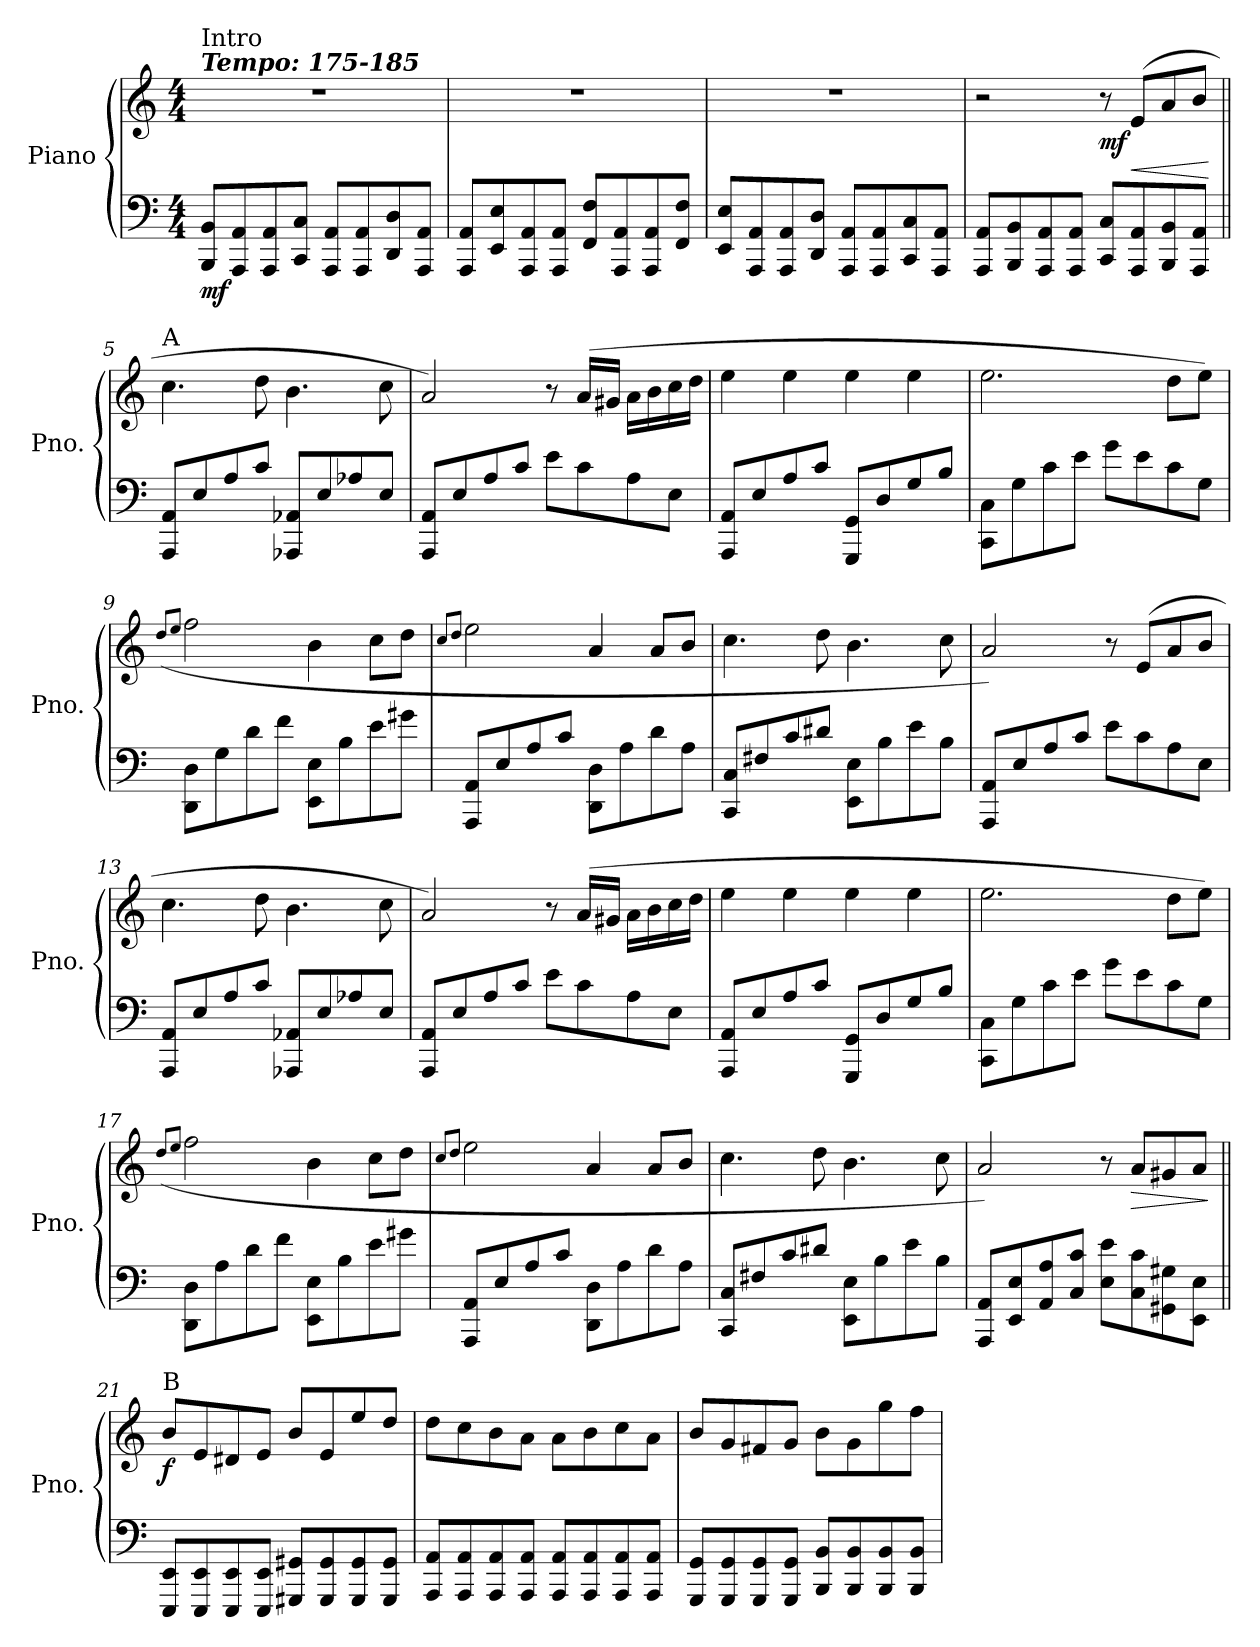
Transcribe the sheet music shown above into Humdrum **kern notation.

**kern	**kern	**dynam
*part1	*part1	*part1
*staff2	*staff1	*staff1/2
*I"Piano	*	*
*I'Pno.	*	*
*clefF4	*clefG2	*
*k[]	*k[]	*
*M4/4	*M4/4	*
=1	=1	=1
!	!LO:TX:a:Bi:t=Tempo&colon; 175-185	!
!	!LO:TX:a:t=Intro	!
!	!	!LO:DY:b=2
8BBB/ 8BB/L	1r	mf
8AAA/ 8AA/	.	.
8AAA/ 8AA/	.	.
8CC/ 8C/J	.	.
8AAA/ 8AA/L	.	.
8AAA/ 8AA/	.	.
8DD/ 8D/	.	.
8AAA/ 8AA/J	.	.
=2	=2	=2
8AAA/ 8AA/L	1r	.
8EE/ 8E/	.	.
8AAA/ 8AA/	.	.
8AAA/ 8AA/J	.	.
8FF/ 8F/L	.	.
8AAA/ 8AA/	.	.
8AAA/ 8AA/	.	.
8FF/ 8F/J	.	.
=3	=3	=3
8EE/ 8E/L	1r	.
8AAA/ 8AA/	.	.
8AAA/ 8AA/	.	.
8DD/ 8D/J	.	.
8AAA/ 8AA/L	.	.
8AAA/ 8AA/	.	.
8CC/ 8C/	.	.
8AAA/ 8AA/J	.	.
=4	=4	=4
8AAA/ 8AA/L	2r	.
8BBB/ 8BB/	.	.
8AAA/ 8AA/	.	.
8AAA/ 8AA/J	.	.
!	!	!LO:DY:b
8CC/ 8C/L	8r	mf
!	!	!LO:HP:b
8AAA/ 8AA/	(>8e/L	<
8BBB/ 8BB/	8a/	.
8AAA/ 8AA/J	8b/J	.
.	.	[
!!LO:LB:g=z
=5||	=5||	=5||
!	!LO:TX:a:t=A	!
!	!	!LO:DY:b=2
!	!	!LO:DY:n=1:b
8AAA/ 8AA/L	4.cc\	mp f
8E/	.	.
8A/	.	.
8c/J	8dd\	.
8AAA-X/ 8AA-X/L	4.b\	.
8E/	.	.
8A-X/	.	.
8E/J	8cc\	.
=6	=6	=6
8AAA/ 8AA/L	2a/)	.
8E/	.	.
8A/	.	.
8c/J	.	.
8e\L	8r	.
8c\	(>16a/LL	.
.	16g#X/JJ	.
8A\	16a\LL	.
.	16b\	.
8E\J	16cc\	.
.	16dd\JJ	.
=7	=7	=7
8AAA/ 8AA/L	4ee\	.
8E/	.	.
8A/	4ee\	.
8c/J	.	.
8GGG/ 8GG/L	4ee\	.
8D/	.	.
8G/	4ee\	.
8B/J	.	.
=8	=8	=8
8CC\ 8C\L	2.ee\	.
8G\	.	.
8c\	.	.
8e\J	.	.
8g\L	.	.
8e\	.	.
8c\	8dd\L	.
8G\J	8ee\J)	.
!!LO:LB:g=z
=9	=9	=9
.	(>8qdd/L	.
.	8qee/J	.
8DD\ 8D\L	2ff\	.
8G\	.	.
8d\	.	.
8f\J	.	.
8EE\ 8E\L	4b\	.
8B\	.	.
8e\	8cc\L	.
8g#X\J	8dd\J	.
=10	=10	=10
.	8qcc/L	.
.	8qdd/J	.
8AAA/ 8AA/L	2ee\	.
8E/	.	.
8A/	.	.
8c/J	.	.
8DD\ 8D\L	4a/	.
8A\	.	.
8d\	8a/L	.
8A\J	8b/J	.
=11	=11	=11
8CC/ 8C/L	4.cc\	.
8F#X/	.	.
8c/	.	.
8d#X/J	8dd\	.
8EE\ 8E\L	4.b\	.
8B\	.	.
8e\	.	.
8B\J	8cc\	.
=12	=12	=12
8AAA/ 8AA/L	2a/)	.
8E/	.	.
8A/	.	.
8c/J	.	.
8e\L	8r	.
8c\	(>8e/L	.
8A\	8a/	.
8E\J	8b/J	.
!!LO:LB:g=z
=13	=13	=13
8AAA/ 8AA/L	4.cc\	.
8E/	.	.
8A/	.	.
8c/J	8dd\	.
8AAA-X/ 8AA-X/L	4.b\	.
8E/	.	.
8A-X/	.	.
8E/J	8cc\	.
=14	=14	=14
8AAA/ 8AA/L	2a/)	.
8E/	.	.
8A/	.	.
8c/J	.	.
8e\L	8r	.
8c\	(>16a/LL	.
.	16g#X/JJ	.
8A\	16a\LL	.
.	16b\	.
8E\J	16cc\	.
.	16dd\JJ	.
=15	=15	=15
8AAA/ 8AA/L	4ee\	.
8E/	.	.
8A/	4ee\	.
8c/J	.	.
8GGG/ 8GG/L	4ee\	.
8D/	.	.
8G/	4ee\	.
8B/J	.	.
=16	=16	=16
8CC\ 8C\L	2.ee\	.
8G\	.	.
8c\	.	.
8e\J	.	.
8g\L	.	.
8e\	.	.
8c\	8dd\L	.
8G\J	8ee\J)	.
!!LO:PB:g=z
=17	=17	=17
.	(>8qdd/L	.
.	8qee/J	.
8DD\ 8D\L	2ff\	.
8A\	.	.
8d\	.	.
8f\J	.	.
8EE\ 8E\L	4b\	.
8B\	.	.
8e\	8cc\L	.
8g#X\J	8dd\J	.
=18	=18	=18
.	8qcc/L	.
.	8qdd/J	.
8AAA/ 8AA/L	2ee\	.
8E/	.	.
8A/	.	.
8c/J	.	.
8DD\ 8D\L	4a/	.
8A\	.	.
8d\	8a/L	.
8A\J	8b/J	.
=19	=19	=19
8CC/ 8C/L	4.cc\	.
8F#X/	.	.
8c/	.	.
8d#X/J	8dd\	.
8EE\ 8E\L	4.b\	.
8B\	.	.
8e\	.	.
8B\J	8cc\	.
=20	=20	=20
8AAA/ 8AA/L	2a/)	.
8EE/ 8E/	.	.
8AA/ 8A/	.	.
8C/ 8c/J	.	.
8E\ 8e\L	8r	.
!	!	!LO:HP:b
8C\ 8c\	8a/L	>
8GG#X\ 8G#X\	8g#X/	.
8EE\ 8E\J	8a/J	.
.	.	]
!!LO:LB:g=z
=21||	=21||	=21||
!	!LO:TX:a:t=B	!
!	!	!LO:DY:b
8EEE/ 8EE/L	8b/L	f
8EEE/ 8EE/	8e/	.
8EEE/ 8EE/	8d#X/	.
8EEE/ 8EE/J	8e/J	.
8GGG#X/ 8GG#X/L	8b/L	.
8GGG#/ 8GG#/	8e/	.
8GGG#/ 8GG#/	8ee/	.
8GGG#/ 8GG#/J	8dd/J	.
=22	=22	=22
8AAA/ 8AA/L	8dd\L	.
8AAA/ 8AA/	8cc\	.
8AAA/ 8AA/	8b\	.
8AAA/ 8AA/J	8a\J	.
8AAA/ 8AA/L	8a\L	.
8AAA/ 8AA/	8b\	.
8AAA/ 8AA/	8cc\	.
8AAA/ 8AA/J	8a\J	.
=23	=23	=23
8GGG/ 8GG/L	8b/L	.
8GGG/ 8GG/	8g/	.
8GGG/ 8GG/	8f#X/	.
8GGG/ 8GG/J	8g/J	.
8BBB/ 8BB/L	8b\L	.
8BBB/ 8BB/	8g\	.
8BBB/ 8BB/	8gg\	.
8BBB/ 8BB/J	8ff\J	.
=	=	=
*-	*-	*-
